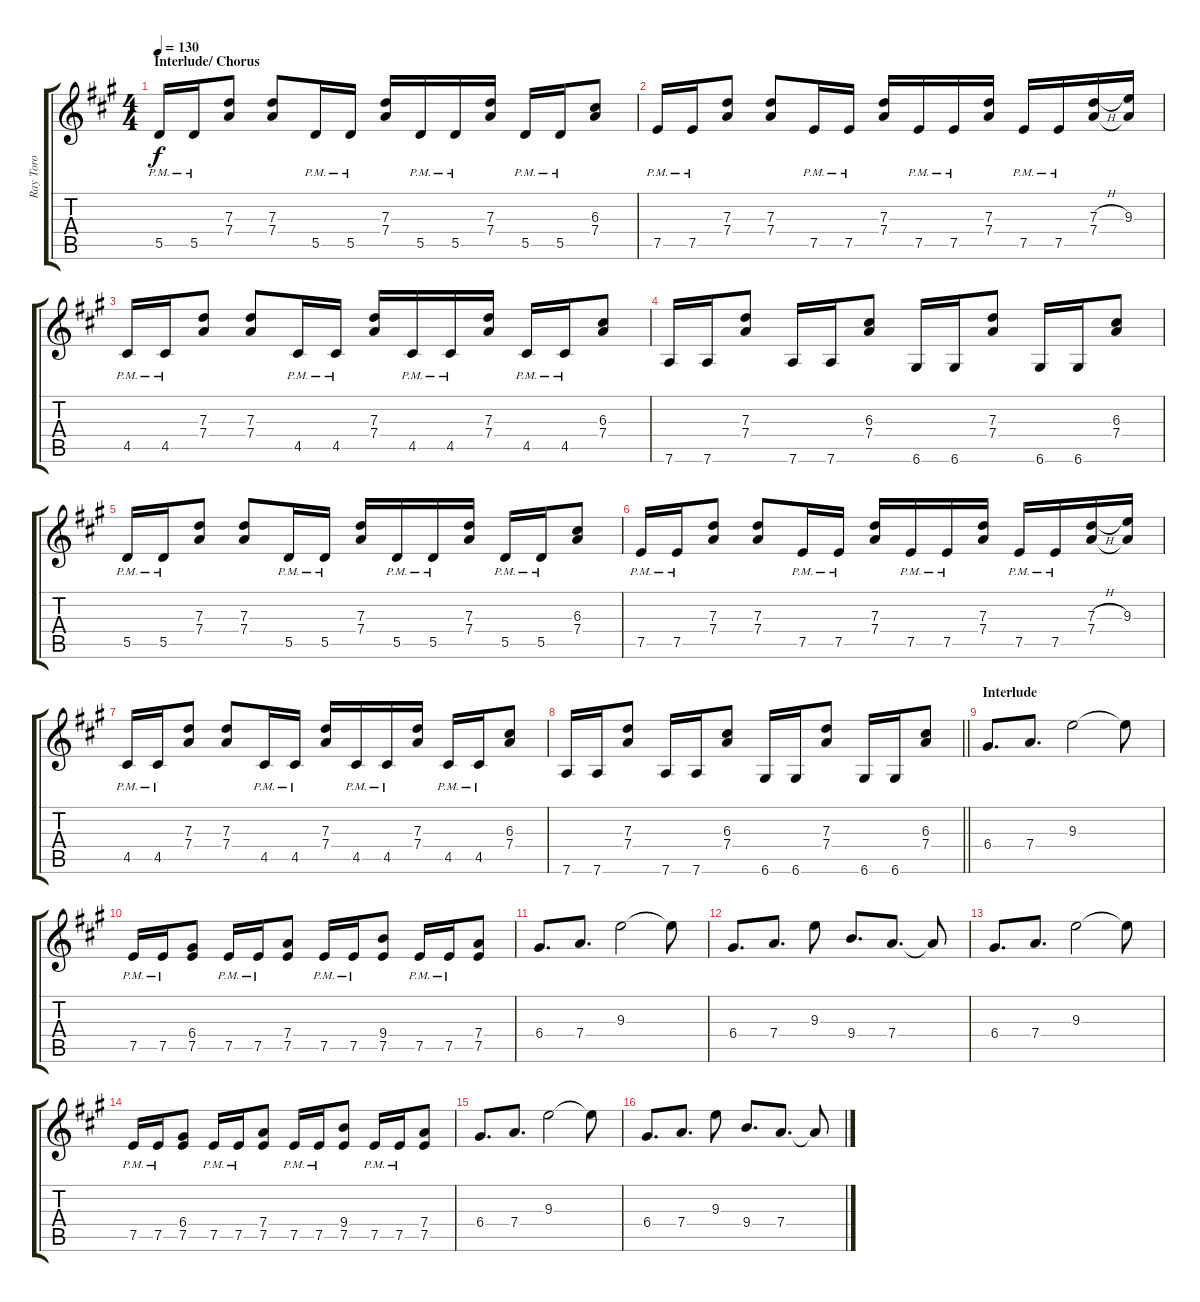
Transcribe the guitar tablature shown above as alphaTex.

\track ("Ray Toro" "Ray Toro") {instrument distortionguitar}
\staff {score tabs}
\tuning (E4 B3 G3 D3 A2 D2) {hide}
\ts (4 4)
\section ("" "Interlude/ Chorus")
\tempo 130
\clef g2
\ks a
5.5{pm}.16{dy f} 5.5{pm}.16 (7.3 7.4).8 (7.3 7.4).8 5.5{pm}.16 5.5{pm}.16 (7.3 7.4).16 5.5{pm}.16 5.5{pm}.16 (7.3 7.4).16 5.5{pm}.16 5.5{pm}.16 (6.3 7.4).8 |
7.5{pm}.16 7.5{pm}.16 (7.3 7.4).8 (7.3 7.4).8 7.5{pm}.16 7.5{pm}.16 (7.3 7.4).16 7.5{pm}.16 7.5{pm}.16 (7.3 7.4).16 7.5{pm}.16 7.5{pm}.16 (7.3{h} 7.4).16 (9.3 7.4{t}).16 |
4.5{pm}.16 4.5{pm}.16 (7.3 7.4).8 (7.3 7.4).8 4.5{pm}.16 4.5{pm}.16 (7.3 7.4).16 4.5{pm}.16 4.5{pm}.16 (7.3 7.4).16 4.5{pm}.16 4.5{pm}.16 (6.3 7.4).8 |
7.6.16 7.6.16 (7.3 7.4).8 7.6.16 7.6.16 (6.3 7.4).8 6.6.16 6.6.16 (7.3 7.4).8 6.6.16 6.6.16 (6.3 7.4).8 |
5.5{pm}.16 5.5{pm}.16 (7.3 7.4).8 (7.3 7.4).8 5.5{pm}.16 5.5{pm}.16 (7.3 7.4).16 5.5{pm}.16 5.5{pm}.16 (7.3 7.4).16 5.5{pm}.16 5.5{pm}.16 (6.3 7.4).8 |
7.5{pm}.16 7.5{pm}.16 (7.3 7.4).8 (7.3 7.4).8 7.5{pm}.16 7.5{pm}.16 (7.3 7.4).16 7.5{pm}.16 7.5{pm}.16 (7.3 7.4).16 7.5{pm}.16 7.5{pm}.16 (7.3{h} 7.4).16 (9.3 7.4{t}).16 |
4.5{pm}.16 4.5{pm}.16 (7.3 7.4).8 (7.3 7.4).8 4.5{pm}.16 4.5{pm}.16 (7.3 7.4).16 4.5{pm}.16 4.5{pm}.16 (7.3 7.4).16 4.5{pm}.16 4.5{pm}.16 (6.3 7.4).8 |
\barLineRight lightlight
7.6.16 7.6.16 (7.3 7.4).8 7.6.16 7.6.16 (6.3 7.4).8 6.6.16 6.6.16 (7.3 7.4).8 6.6.16 6.6.16 (6.3 7.4).8 |
\section ("" "Interlude")
6.4.8{d} 7.4.8{d} 9.3.2 9.3{t}.8 |
7.5{pm}.16 7.5{pm}.16 (6.4 7.5).8 7.5{pm}.16 7.5{pm}.16 (7.4 7.5).8 7.5{pm}.16 7.5{pm}.16 (9.4 7.5).8 7.5{pm}.16 7.5{pm}.16 (7.4 7.5).8 |
6.4.8{d} 7.4.8{d} 9.3.2 9.3{t}.8 |
6.4.8{d} 7.4.8{d} 9.3.8 9.4.8{d} 7.4.8{d} 7.4{t}.8 |
6.4.8{d} 7.4.8{d} 9.3.2 9.3{t}.8 |
7.5{pm}.16 7.5{pm}.16 (6.4 7.5).8 7.5{pm}.16 7.5{pm}.16 (7.4 7.5).8 7.5{pm}.16 7.5{pm}.16 (9.4 7.5).8 7.5{pm}.16 7.5{pm}.16 (7.4 7.5).8 |
6.4.8{d} 7.4.8{d} 9.3.2 9.3{t}.8 |
6.4.8{d} 7.4.8{d} 9.3.8 9.4.8{d} 7.4.8{d} 7.4{t}.8
